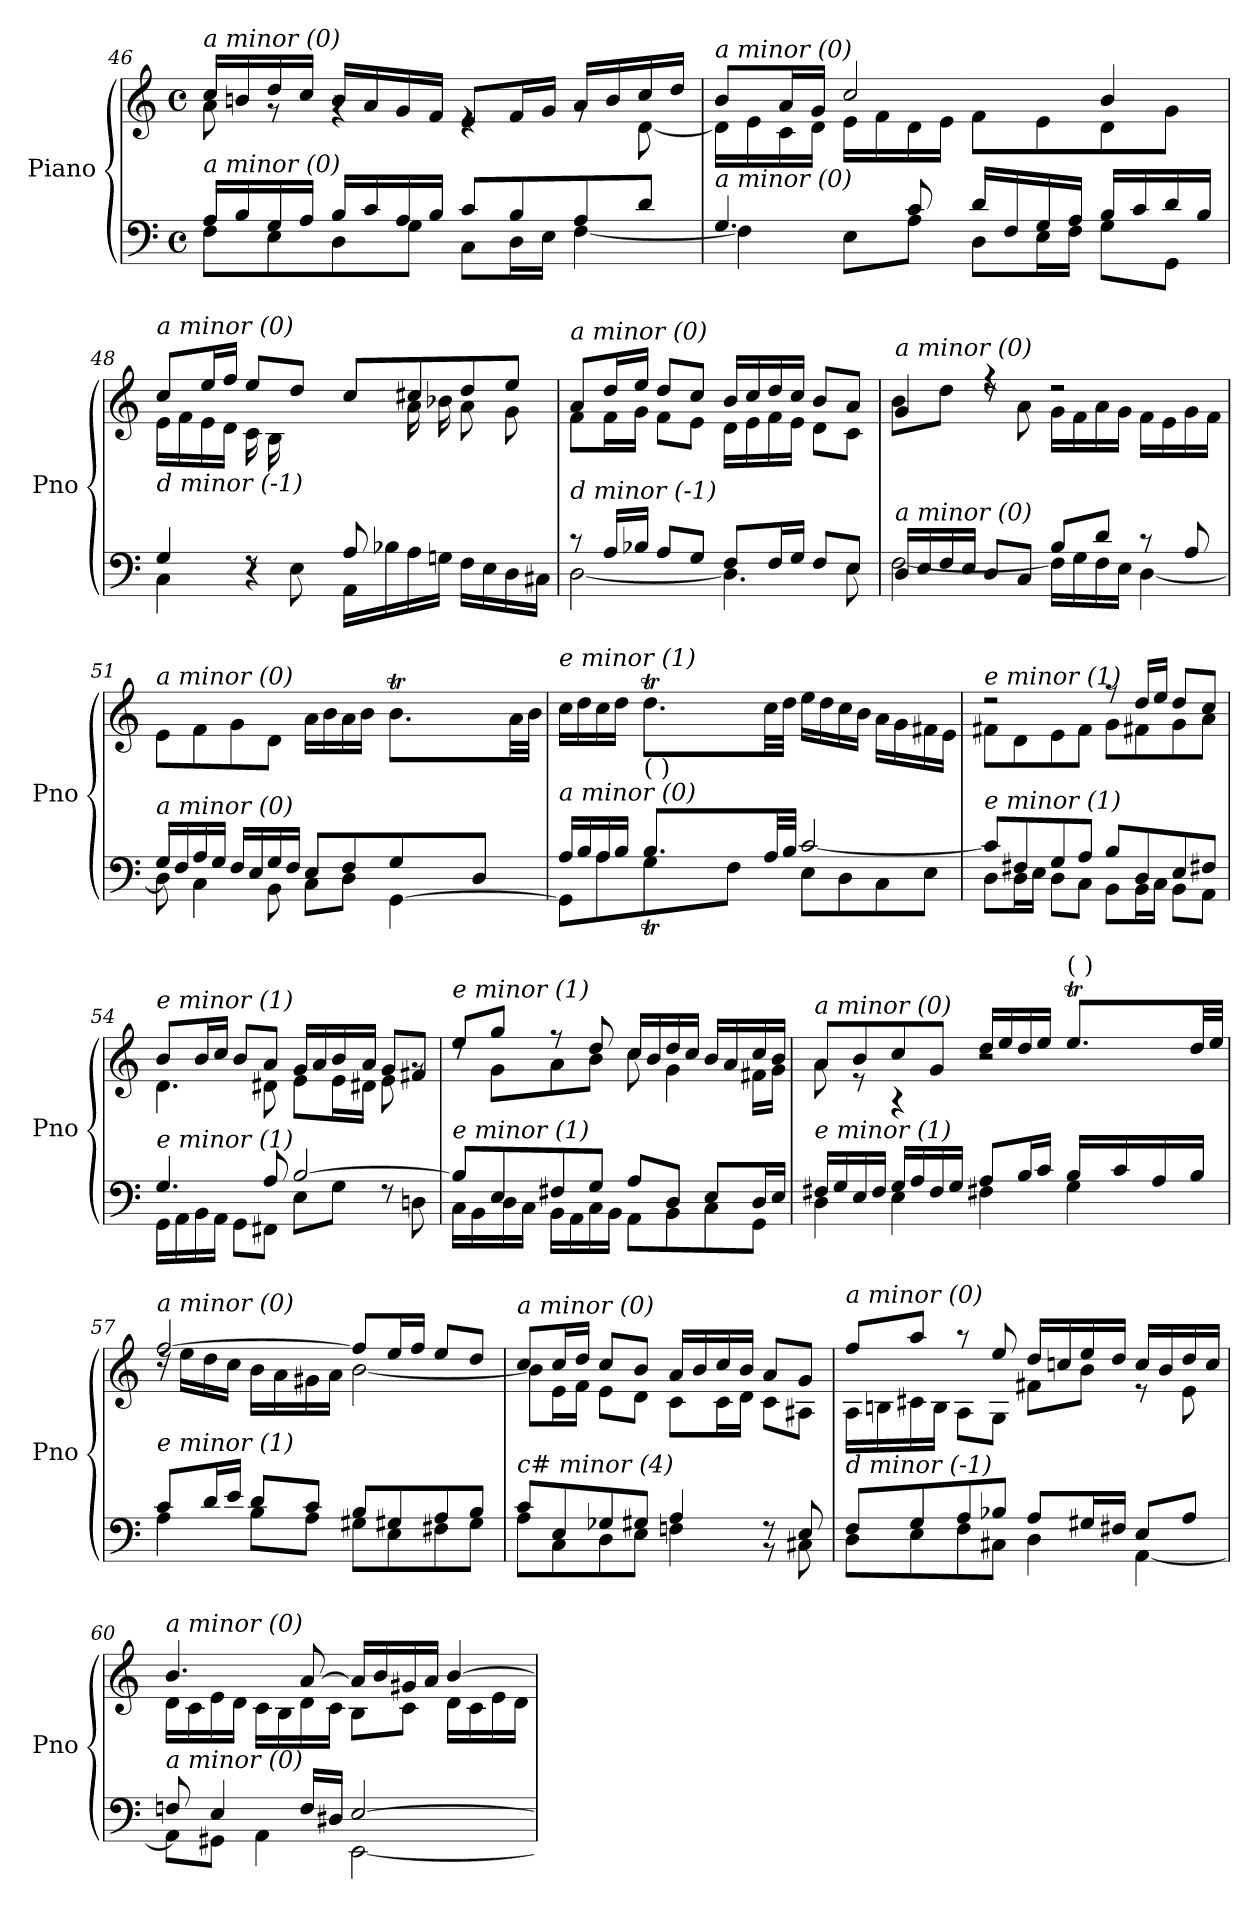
**kern	**kern
*part1	*part1
*staff2	*staff1
*I"Piano	*
*I'Pno	*
*clefF4	*clefG2
*k[]	*k[]
*M4/4	*M4/4
*met(c)	*met(c)
=46	=46
*^	*^
!	!	!LO:TX:i:t=a minor (0)	!
!LO:TX:i:t=a minor (0)	!	!	!
16A/LL	8F\L	16cc/LL	8a\
16B/	.	16bn/	.
16G/	8E\	16dd/	8rg
16A/JJ	.	16cc/JJ	.
16B/LL	8D\	16b/LL	4rg
16c/	.	16a/	.
16A/	8G\J	16g/	.
16B/JJ	.	16f/JJ	.
8c/L	8C\L	8e/L	4re
8B/	16D\L	16f/L	.
.	16E\JJ	16g/JJ	.
8A/	[4F\	16a/LL	8rg
.	.	16b/	.
8d/J	.	16cc/	[8d\
.	.	16dd/JJ	.
!!LO:LB:g=z	!!
=47	=47	=47	=47
!	!	!LO:TX:i:t=a minor (0)	!
!LO:TX:i:t=a minor (0)	!	!	!
4.G/	4F\]	8b/L	16d\LL]
.	.	.	16e\
.	.	16a/L	16c\
.	.	16g/JJ	16d\JJ
.	8E\L	2cc/	16e\LL
.	.	.	16f\
8c/	8A\J	.	16d\
.	.	.	16e\JJ
16d/LL	8D\L	.	8f\L
16F/	.	.	.
16G/	16E\L	.	8e\
16A/JJ	16F\JJ	.	.
16B/LL	8G\L	4b/	8d\
16c/	.	.	.
16d/	8GG\J	.	8g\J
16B/JJ	.	.	.
=48	=48	=48	=48
*	*^	*	*
!	!	!	!LO:TX:i:t=a minor (0)	!
!LO:TX:i:t=d minor (-1)	!	!	!	!
4.ryy	4G/	4C\	8cc/L	16e\LL
.	.	.	.	16f\
.	.	.	16ee/L	16e\
.	.	.	16ff/JJ	16d\JJ
.	4r	8rF	8ee/L	16c\LL
.	.	.	.	16B\
16A/	.	8E\	8dd/J	4ryy
16G#X/JJ	.	.	.	.
8A/L	2ryy	16AA\LL	8cc/L	.
.	.	16B-X\	.	.
4.ryy	.	16A\	8cc#X/	16a\L
.	.	16Gn\JJ	.	16b-X\JJ
.	.	16F\LL	8dd/	8a\L
.	.	16E\	.	.
.	.	16D\	8ee/J	8g\J
.	.	16C#X\JJ	.	.
=49	=49	=49	=49	=49
!	!	!	!LO:TX:i:t=a minor (0)	!
!LO:TX:i:t=d minor (-1)	!	!	!	!
*	*v	*v	*	*
8r	[2D\	8a/L	8f\L
16A/LL	.	16dd/L	16f\L
16B-X/JJ	.	16ee/JJ	16g\JJ
8A/L	.	8dd/L	8f\L
8G/J	.	8cc/J	8e\J
8F/L	4.D\]	16b/LL	16d\LL
.	.	16cc/	16e\
16F/L	.	16dd/	16f\
16G/JJ	.	16cc/JJ	16e\JJ
8F/L	.	8b/L	8d\L
8E/J	8E\	8a/J	8c\J
!!LO:LB:g=z	!!
=50	=50	=50	=50
!	!	!LO:TX:i:t=a minor (0)	!
!LO:TX:i:t=a minor (0)	!	!	!
16D/LL	[2F\	4g/	8b\L
16E/	.	.	.
16F/	.	.	8dd\J
16E/JJ	.	.	.
8D/L	.	4r	8rdd
8C/J	.	.	8a\
8B/L	16F\LL]	2r	16g\LL
.	16G\	.	16f\
8d/J	16F\	.	16a\
.	16E\JJ	.	16g\JJ
8r	[4D\	.	16f\LL
.	.	.	16e\
8A/	.	.	16g\
.	.	.	16f\JJ
=51	=51	=51	=51
*	*^	*	*
!	!	!	!LO:TX:i:t=a minor (0)	!
!LO:TX:i:t=a minor (0)	!	!	!	!
2.ryy	16G/LL	8D\]	8e\L	2.ryy
.	16F/	.	.	.
.	16A/	4C\	8f\	.
.	16G/JJ	.	.	.
.	16F/LL	.	8g\	.
.	16E/	.	.	.
.	16G/	8BB\	8d\J	.
.	16F/JJ	.	.	.
.	8E/L	8C\L	16a\LL	.
.	.	.	16b\	.
.	8F/	8D\J	16a\	.
.	.	.	16b\JJ	.
8.ryy	8G/	[4GG\	8.bt\L	32ccyy
.	.	.	.	32byy
.	.	.	.	32ccyy
.	.	.	.	32byy
.	8D/J	.	.	32ccyy
.	.	.	.	32byy
16ryy	.	.	32a\LL	16ryy
.	.	.	32b\JJJ	.
!!LO:LB:g=z
=52	=52	=52	=52	=52
*	*	*^	*	*^
!	!	!	!	!LO:TX:i:t=e minor (1)	!	!
!LO:TX:i:t=a minor (0)	!	!	!	!	!	!
4ryy	16A/LL	8GG\L]	4ryy	16cc\LL	4ryy	4ryy
.	16B/	.	.	16dd\	.	.
.	16A/	8A\	.	16cc\	.	.
.	16B/JJ	.	.	16dd\JJ	.	.
!LO:TX:a:t=(   )	!	!	!	!	!	!
8.ryy	8.Bt/L	8G\	32cyy	8.ddT\L	32eeyy	8.ryy
.	.	.	32Byy	.	32ddyy	.
.	.	.	32cyy	.	32eeyy	.
.	.	.	32Byy	.	32ddyy	.
.	.	8F\J	32cyy	.	32eeyy	.
.	.	.	32Byy	.	32ddyy	.
2ryy	32A/LL	.	2ryy	32cc\LL	2ryy	2ryy
.	32B/JJJ	.	.	32dd\JJJ	.	.
.	[2c/	8E\L	.	16ee\LL	.	.
.	.	.	.	16dd\	.	.
.	.	8D\	.	16cc\	.	.
.	.	.	.	16b\JJ	.	.
.	.	8C\	.	16a\LL	.	.
.	.	.	.	16g\	.	.
.	.	8E\J	.	16f#X\	.	.
16ryy	.	.	16ryy	16e\JJ	16ryy	16ryy
!!LO:PB:g=z
=53	=53	=53	=53	=53	=53	=53
!	!	!	!	!LO:TX:i:t=e minor (1)	!	!
!LO:TX:i:t=e minor (1)	!	!	!	!	!	!
*	*v	*v	*v	*	*	*
*	*	*	*v	*v
8c/L]	8D\L	2r	8f#X\L
8F#X/	16D\L	.	8d\
.	16E\JJ	.	.
8G/	8D\L	.	8e\
8A/J	8C\J	.	8f#\J
8B/L	8BB\L	8r	8g\L
8D/	16BB\L	16dd/LL	8f#X\
.	16C\JJ	16ee/JJ	.
8E/	8BB\L	8dd/L	8g\
8F#X/J	8AA\J	8cc/J	8a\J
=54	=54	=54	=54
!	!	!LO:TX:i:t=e minor (1)	!
!LO:TX:i:t=e minor (1)	!	!	!
4.G/	16GG\LL	8b/L	4.d\
.	16AA\	.	.
.	16BB\	16b/L	.
.	16AA\JJ	16cc/JJ	.
.	8GG\L	8b/L	.
8A/	8FF#X\J	8a/J	8d#X\
[2B/	8E\L	16g/LL	8e\L
.	.	16a/	.
.	8G\J	16b/	16e\L
.	.	16a/JJ	16d#X\JJ
.	8rF	8g/L	8e\
.	8Dn\	8f#X/J	8rg
=55	=55	=55	=55
!	!	!LO:TX:i:t=e minor (1)	!
!LO:TX:i:t=e minor (1)	!	!	!
8B/L]	16C\LL	8ee/L	8rdd
.	16BB\	.	.
8E/	16D\	8gg/J	8g\L
.	16C\JJ	.	.
8F#X/	16BB\LL	8r	8a\
.	16AA\	.	.
8G/J	16C\	8dd/	8b\J
.	16BB\JJ	.	.
8A/L	8AA\L	16cc/LL	8cc\
.	.	16b/	.
8D/J	8BB\	16dd/	4g\
.	.	16cc/JJ	.
8E/L	8C\	16b/LL	.
.	.	16a/	.
16D/L	8GG\J	16cc/	16f#X\LL
16E/JJ	.	16b/JJ	16g\JJ
!!LO:LB:g=z
=56	=56	=56	=56
*	*^	*	*^
!	!	!	!LO:TX:i:t=a minor (0)	!	!
!LO:TX:i:t=e minor (1)	!	!	!	!	!
2.ryy	16F#X/LL	4D\	8a/L	8a\	2.ryy
.	16G/	.	.	.	.
.	16E/	.	8b/	8r	.
.	16F#/JJ	.	.	.	.
.	16G/LL	4E\	8cc/	4r	.
.	16A/	.	.	.	.
.	16F#/	.	8g/J	.	.
.	16G/JJ	.	.	.	.
.	8A/L	4F#X\	16dd/LL	2r	.
.	.	.	16ee/	.	.
.	16B/L	.	16dd/	.	.
.	16c/JJ	.	16ee/JJ	.	.
!	!	!	!LO:TX:a:t=(   )	!	!
8.ryy	16B/LL	4G\	8.eet/L	.	32ffyy
.	.	.	.	.	32eeyy
.	16c/	.	.	.	32ffyy
.	.	.	.	.	32eeyy
.	16A/	.	.	.	32ffyy
.	.	.	.	.	32eeyy
16ryy	16B/JJ	.	32dd/LL	.	16ryy
.	.	.	32ee/JJJ	.	.
*	*v	*v	*	*	*
*	*	*	*v	*v
=57	=57	=57	=57
!	!	!LO:TX:i:t=a minor (0)	!
!LO:TX:i:t=e minor (1)	!	!	!
8c/L	4A\	[2ff/	16rdd
.	.	.	16ee\LL
16d/L	.	.	16dd\
16e/JJ	.	.	16cc\JJ
8d/L	8B\L	.	16b\LL
.	.	.	16a\
8c/J	8A\J	.	16g#X\
.	.	.	16a\JJ
8B/L	8G#X\L	8ff/L]	[2b\
8G#X/	8E\	16ee/L	.
.	.	16ff/JJ	.
8A/	8F#X\	8ee/L	.
8B/J	8G#\J	8dd/J	.
=58	=58	=58	=58
!	!	!LO:TX:i:t=a minor (0)	!
!LO:TX:i:t=c# minor (4)	!	!	!
8c/L	8A\L	8cc/L	8b\L]
8E/	8C\	16cc/L	16e\L
.	.	16dd/JJ	16f\JJ
8G-Xi/	8D\	8cc/L	8e\L
8G#X/J	8E\J	8b/J	8d\J
4A/	4Fn\	16a/LL	8c\L
.	.	16b/	.
.	.	16cc/	16c\L
.	.	16b/JJ	16d\JJ
8rBB	8rF	8a/L	8c\L
8E/	8C#X\	8g/J	8A#Xi\J
!!LO:LB:g=z	!!
=59	=59	=59	=59
!	!	!LO:TX:i:t=a minor (0)	!
!LO:TX:i:t=d minor (-1)	!	!	!
8F/L	8D\L	8ff/L	16A\LL
.	.	.	16Bn\
8G/	8E\	8aa/J	16c#X\
.	.	.	16B\JJ
8A/	8F\	8r	8A\L
8B-X/J	8C#X\J	8ee/	8G\J
8A/L	4D\	16dd/LL	8f#X\L
.	.	16ccn/	.
16G#X/L	.	16ee/	8b\J
16F#X/JJ	.	16dd/JJ	.
8E/L	[4AA\	16cc/LL	8r
.	.	16b/	.
8A/J	.	16dd/	8e\
.	.	16cc/JJ	.
=60	=60	=60	=60
!	!	!LO:TX:i:t=a minor (0)	!
!LO:TX:i:t=a minor (0)	!	!	!
8Fn/	8AA\L]	4.b/	16d\LL
.	.	.	16c\
4E/	8GG#X\J	.	16e\
.	.	.	16d\JJ
.	4AA\	.	16c\LL
.	.	.	16B\
16F/LL	.	[8a/	16d\
16D#X/JJ	.	.	16c\JJ
[2E/	[2EE\	16a/LL]	8B\L
.	.	16b/	.
.	.	16g#X/	8c\J
.	.	16a/JJ	.
.	.	[4b/	16d\LL
.	.	.	16c\
.	.	.	16e\
.	.	.	16d\JJ
*v	*v	*	*
*	*v	*v
=	=
*-	*-
